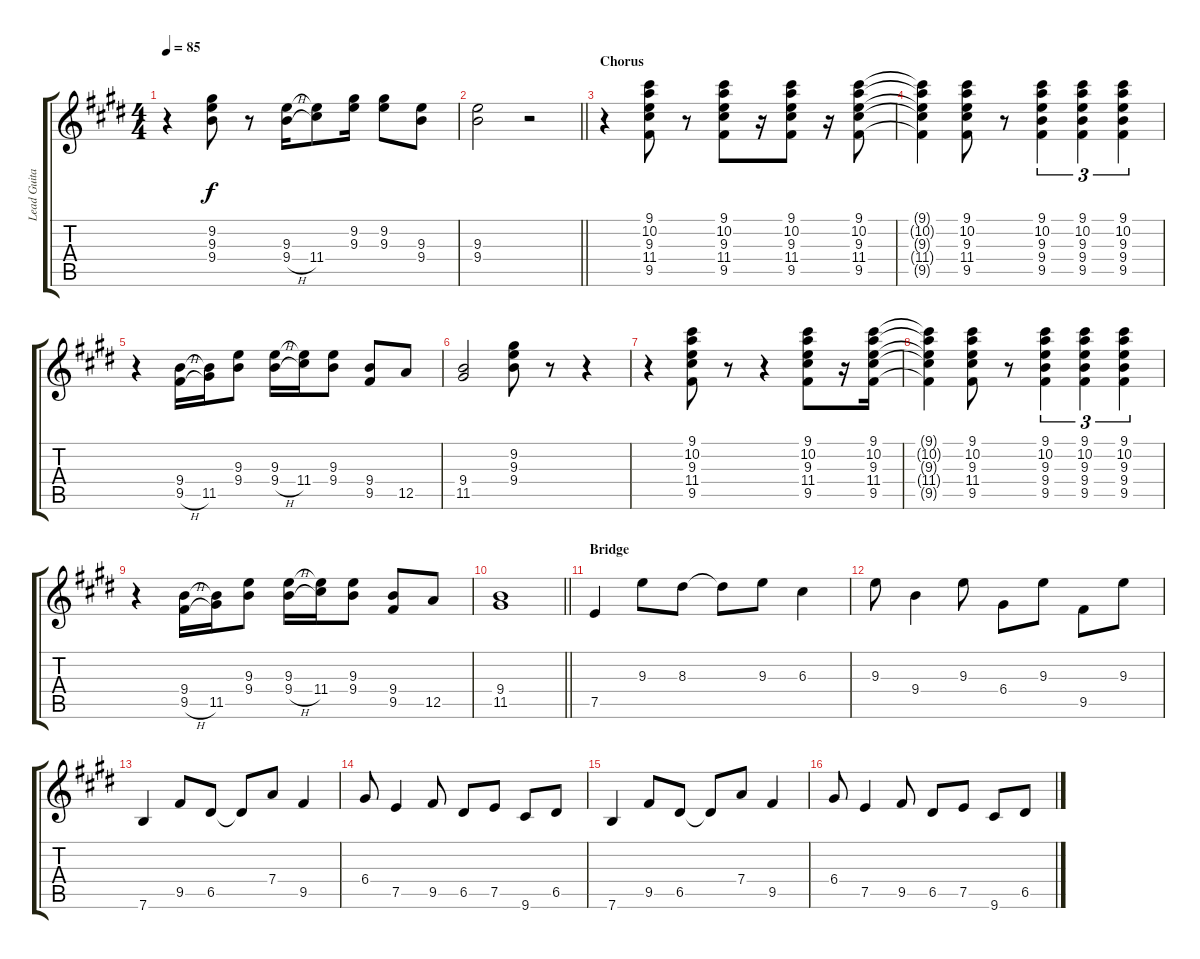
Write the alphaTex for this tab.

\track ("Lead Guitar" "Lead Guita") {instrument electricguitarclean}
\staff {score tabs}
\tuning (E4 B3 G3 D3 A2 E2) {hide}
\ts (4 4)
\tempo 85
\clef g2
\ks e
r.4{dy f} (9.2 9.3 9.4).8 r.8 (9.3 9.4{h}).16 (9.3{t} 11.4).8 (9.2 9.3).16 (9.2 9.3).8 (9.3 9.4).8 |
\barLineRight lightlight
(9.3 9.4).2 r.2 |
\section ("" "Chorus")
r.4 (9.1 10.2 9.3 11.4 9.5).8 r.8 (9.1 10.2 9.3 11.4 9.5).8 r.16 (9.1 10.2 9.3 11.4 9.5).8 r.16 (9.1 10.2 9.3 11.4 9.5).8 |
(9.1{t} 10.2{t} 9.3{t} 11.4{t} 9.5{t}).4 (9.1 10.2 9.3 11.4 9.5).8 r.8 (9.1 10.2 9.3 9.4 9.5).4{tu (3 2)} (9.1 10.2 9.3 9.4 9.5).4{tu (3 2)} (9.1 10.2 9.3 9.4 9.5).4{tu (3 2)} |
r.4 (9.4 9.5{h}).16 (9.4{t} 11.5).16 (9.3 9.4).8 (9.3 9.4{h}).16 (9.3{t} 11.4).16 (9.3 9.4).8 (9.4 9.5).8 12.5.8 |
(9.4 11.5).2 (9.2 9.3 9.4).8 r.8 r.4 |
r.4 (9.1 10.2 9.3 11.4 9.5).8 r.8 r.4 (9.1 10.2 9.3 11.4 9.5).8 r.16 (9.1 10.2 9.3 11.4 9.5).16 |
(9.1{t} 10.2{t} 9.3{t} 11.4{t} 9.5{t}).4 (9.1 10.2 9.3 11.4 9.5).8 r.8 (9.1 10.2 9.3 9.4 9.5).4{tu (3 2)} (9.1 10.2 9.3 9.4 9.5).4{tu (3 2)} (9.1 10.2 9.3 9.4 9.5).4{tu (3 2)} |
r.4 (9.4 9.5{h}).16 (9.4{t} 11.5).16 (9.3 9.4).8 (9.3 9.4{h}).16 (9.3{t} 11.4).16 (9.3 9.4).8 (9.4 9.5).8 12.5.8 |
\barLineRight lightlight
(9.4 11.5).1 |
\section ("" "Bridge")
7.5.4 9.3.8 8.3.8 8.3{t}.8 9.3.8 6.3.4 |
9.3.8 9.4.4 9.3.8 6.4.8 9.3.8 9.5.8 9.3.8 |
7.6.4 9.5.8 6.5.8 6.5{t}.8 7.4.8 9.5.4 |
6.4.8 7.5.4 9.5.8 6.5.8 7.5.8 9.6.8 6.5.8 |
7.6.4 9.5.8 6.5.8 6.5{t}.8 7.4.8 9.5.4 |
6.4.8 7.5.4 9.5.8 6.5.8 7.5.8 9.6.8 6.5.8
